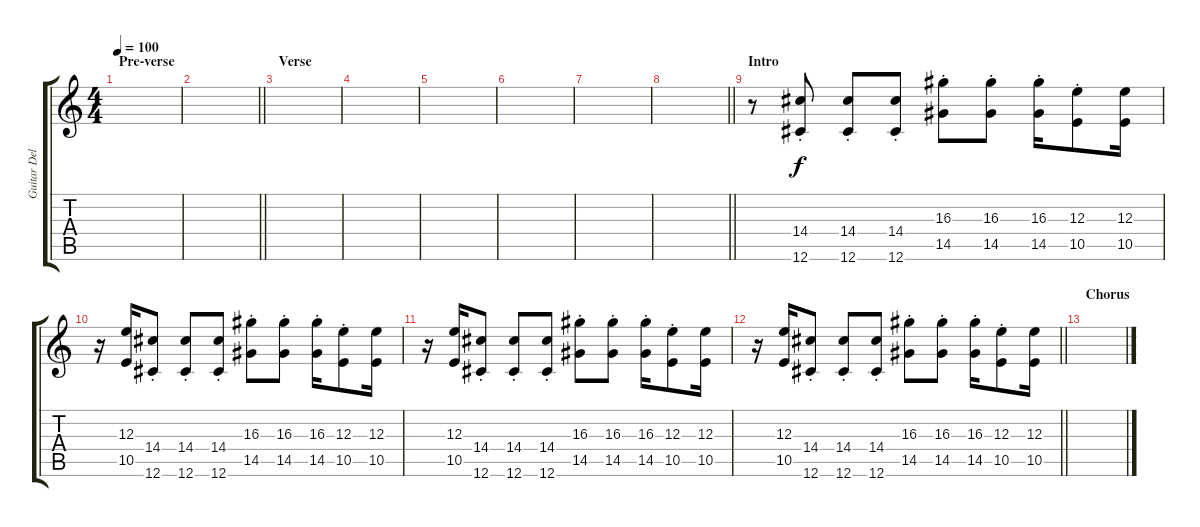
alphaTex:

\track ("Guitar Delay" "Guitar Del") {instrument distortionguitar}
\staff {score tabs}
\tuning (Db4 Ab3 E3 B2 Gb2 Db2) {hide}
\ts (4 4)
\section ("" "Pre-verse")
\tempo 100
\clef g2
\ks c
|
\barLineRight lightlight
|
\section ("" "Verse")
|
|
|
|
|
\barLineRight lightlight
|
\section ("" "Intro")
r.8 (14.4{st} 12.6{st}).8 (14.4{st} 12.6{st}).8 (14.4{st} 12.6{st}).8 (16.3{st} 14.5{st}).8 (16.3{st} 14.5{st}).8 (16.3{st} 14.5{st}).16 (12.3{st} 10.5{st}).8 (12.3 10.5).16 |
r.16 (12.3 10.5).16 (14.4{st} 12.6{st}).8 (14.4{st} 12.6{st}).8 (14.4{st} 12.6{st}).8 (16.3{st} 14.5{st}).8 (16.3{st} 14.5{st}).8 (16.3{st} 14.5{st}).16 (12.3{st} 10.5{st}).8 (12.3 10.5).16 |
r.16 (12.3 10.5).16 (14.4{st} 12.6{st}).8 (14.4{st} 12.6{st}).8 (14.4{st} 12.6{st}).8 (16.3{st} 14.5{st}).8 (16.3{st} 14.5{st}).8 (16.3{st} 14.5{st}).16 (12.3{st} 10.5{st}).8 (12.3 10.5).16 |
\barLineRight lightlight
r.16 (12.3 10.5).16 (14.4{st} 12.6{st}).8 (14.4{st} 12.6{st}).8 (14.4{st} 12.6{st}).8 (16.3{st} 14.5{st}).8 (16.3{st} 14.5{st}).8 (16.3{st} 14.5{st}).16 (12.3{st} 10.5{st}).8 (12.3 10.5).16 |
\section ("" "Chorus")
